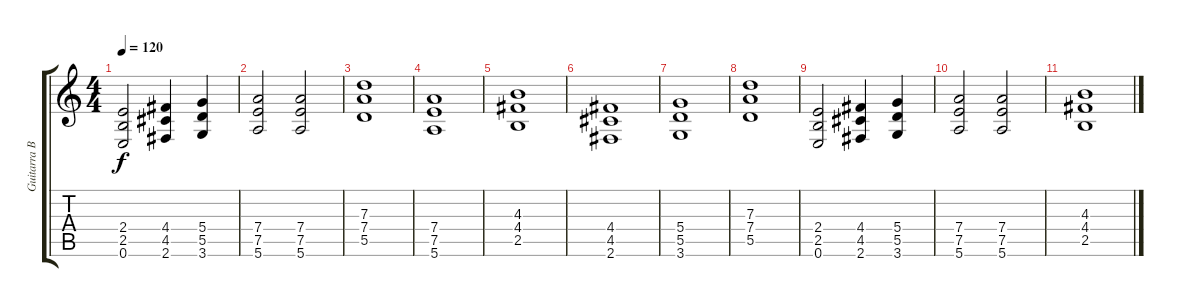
\track ("Guitarra Base" "Guitarra B") {instrument overdrivenguitar}
\staff {score tabs}
\tuning (E4 B3 G3 D3 A2 E2) {hide}
\ts (4 4)
\tempo 120
\clef g2
\ks c
(2.4 2.5 0.6).2{dy f instrument overdrivenguitar} (4.4 4.5 2.6).4 (5.4 5.5 3.6).4 |
(7.4 7.5 5.6).2 (7.4 7.5 5.6).2 |
(7.3 7.4 5.5).1 |
(7.4 7.5 5.6).1 |
(4.3 4.4 2.5).1 |
(4.4 4.5 2.6).1 |
(5.4 5.5 3.6).1 |
(7.3 7.4 5.5).1 |
(2.4 2.5 0.6).2 (4.4 4.5 2.6).4 (5.4 5.5 3.6).4 |
(7.4 7.5 5.6).2 (7.4 7.5 5.6).2 |
(4.3 4.4 2.5).1
